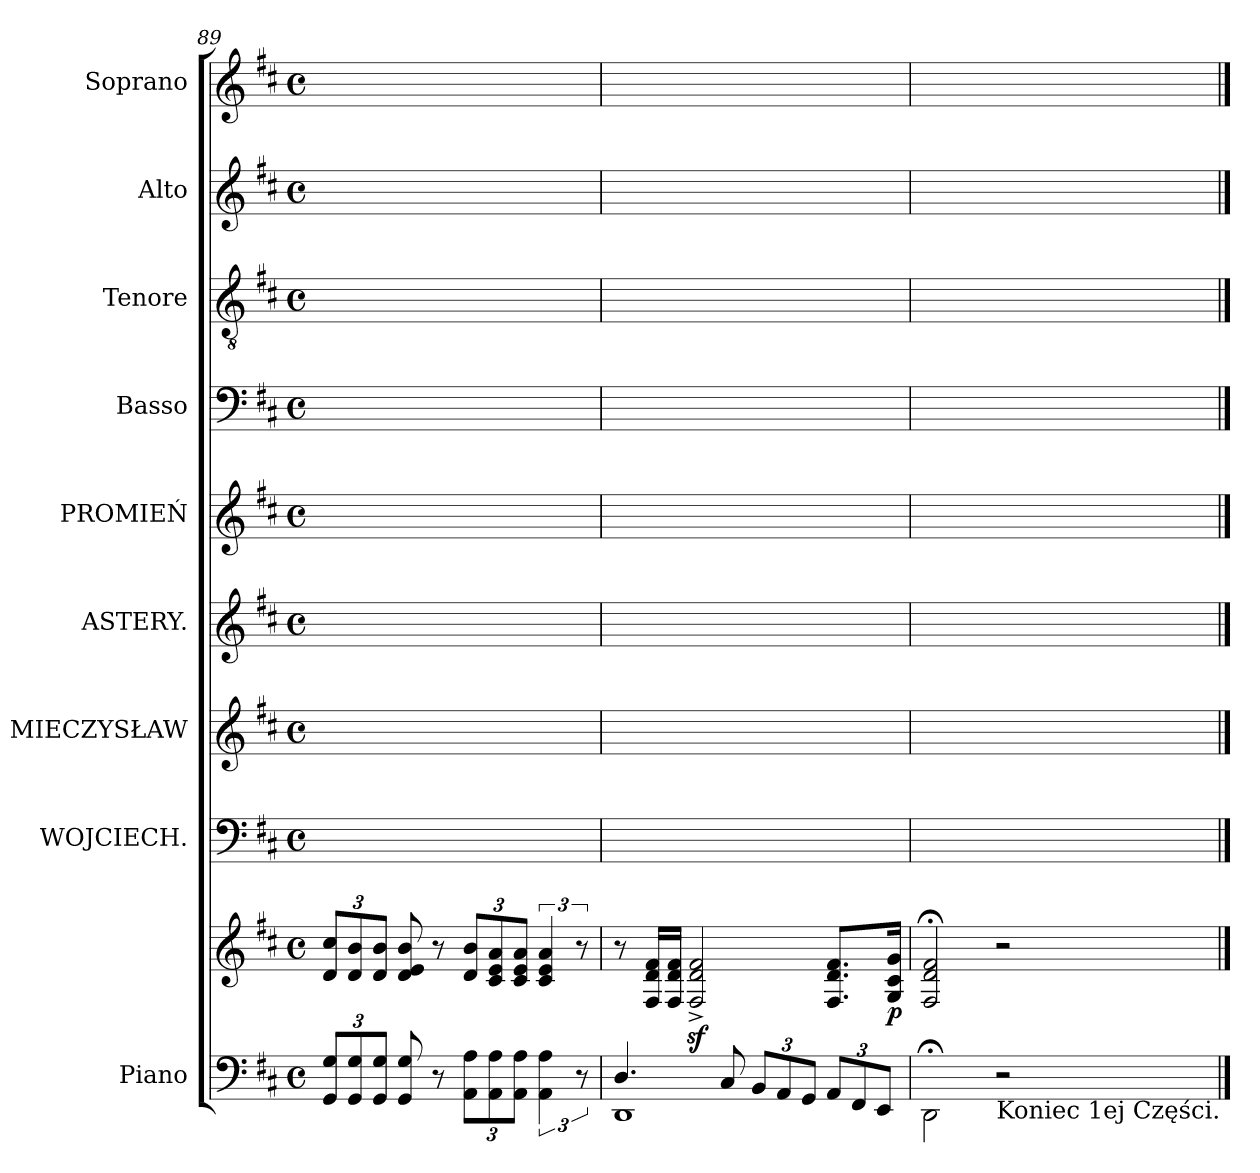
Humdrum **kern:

**kern	**kern	**dynam	**kern	**kern	**kern	**kern	**kern	**kern	**kern	**kern
*part9	*part9	*part9	*part8	*part7	*part6	*part5	*part4	*part3	*part2	*part1
*staff10	*staff9	*staff9/10	*staff8	*staff7	*staff6	*staff5	*staff4	*staff3	*staff2	*staff1
*I"Piano	*	*	*I"WOJCIECH.	*I"MIECZYSŁAW	*I"ASTERY.	*I"PROMIEŃ	*I"Basso	*I"Tenore	*I"Alto	*I"Soprano
*	*	*	*I'W	*I'M	*I'As	*I'P	*I'B.	*I'T.	*I'A.	*I'S.
*clefF4	*clefG2	*	*clefF4	*clefG2	*clefG2	*clefG2	*clefF4	*clefGv2	*clefG2	*clefG2
*k[f#c#]	*k[f#c#]	*	*k[f#c#]	*k[f#c#]	*k[f#c#]	*k[f#c#]	*k[f#c#]	*k[f#c#]	*k[f#c#]	*k[f#c#]
*D:	*D:	*	*D:	*D:	*D:	*D:	*D:	*D:	*D:	*D:
*M4/4	*M4/4	*	*M4/4	*M4/4	*M4/4	*M4/4	*M4/4	*M4/4	*M4/4	*M4/4
*met(c)	*met(c)	*	*met(c)	*met(c)	*met(c)	*met(c)	*met(c)	*met(c)	*met(c)	*met(c)
=89	=89	=89	=89	=89	=89	=89	=89	=89	=89	=89
12GG/ 12G/L	12d/ 12cc#/L	.	1ryy	1ryy	1ryy	1ryy	1ryy	1ryy	1ryy	1ryy
12GG/ 12G/	12d/ 12b/	.	.	.	.	.	.	.	.	.
12GG/ 12G/J	12d/ 12b/J	.	.	.	.	.	.	.	.	.
8GG/ 8G/	8d/ 8e/ 8b/	.	.	.	.	.	.	.	.	.
8r	8r	.	.	.	.	.	.	.	.	.
12AA\ 12A\L	12d/ 12b/L	.	.	.	.	.	.	.	.	.
12AA\ 12A\	12c#/ 12e/ 12a/	.	.	.	.	.	.	.	.	.
12AA\ 12A\J	12c#/ 12e/ 12a/J	.	.	.	.	.	.	.	.	.
6AA\ 6A\	6c#/ 6e/ 6a/	.	.	.	.	.	.	.	.	.
12r	12r	.	.	.	.	.	.	.	.	.
=90	=90	=90	=90	=90	=90	=90	=90	=90	=90	=90
*^	*	*	*	*	*	*	*	*	*	*
4.D/	1DD	8r	.	1ryy	1ryy	1ryy	1ryy	1ryy	1ryy	1ryy	1ryy
.	.	16F#/ 16d/ 16f#/LL	.	.	.	.	.	.	.	.	.
.	.	16F#/ 16d/ 16f#/JJ	.	.	.	.	.	.	.	.	.
.	.	2F#z^/ 2dz^/ 2f#z^/	.	.	.	.	.	.	.	.	.
8C#/	.	.	.	.	.	.	.	.	.	.	.
12BB/L	.	.	.	.	.	.	.	.	.	.	.
12AA/	.	.	.	.	.	.	.	.	.	.	.
12GG/J	.	.	.	.	.	.	.	.	.	.	.
12AA/L	.	8.F#/ 8.d/ 8.f#/L	.	.	.	.	.	.	.	.	.
12FF#/	.	.	.	.	.	.	.	.	.	.	.
12EE/J	.	.	.	.	.	.	.	.	.	.	.
.	.	16G/ 16c#/ 16g/Jk	p	.	.	.	.	.	.	.	.
*v	*v	*	*	*	*	*	*	*	*	*	*
=91	=91	=91	=91	=91	=91	=91	=91	=91	=91	=91
2DD;<\	2F#;</ 2d;</ 2f#;</	.	1ryy	1ryy	1ryy	1ryy	1ryy	1ryy	1ryy	1ryy
!LO:TX:b:t=Koniec 1ej Części.	!	!	!	!	!	!	!	!	!	!
2r	2r	.	.	.	.	.	.	.	.	.
==	==	==	==	==	==	==	==	==	==	==
*-	*-	*-	*-	*-	*-	*-	*-	*-	*-	*-
